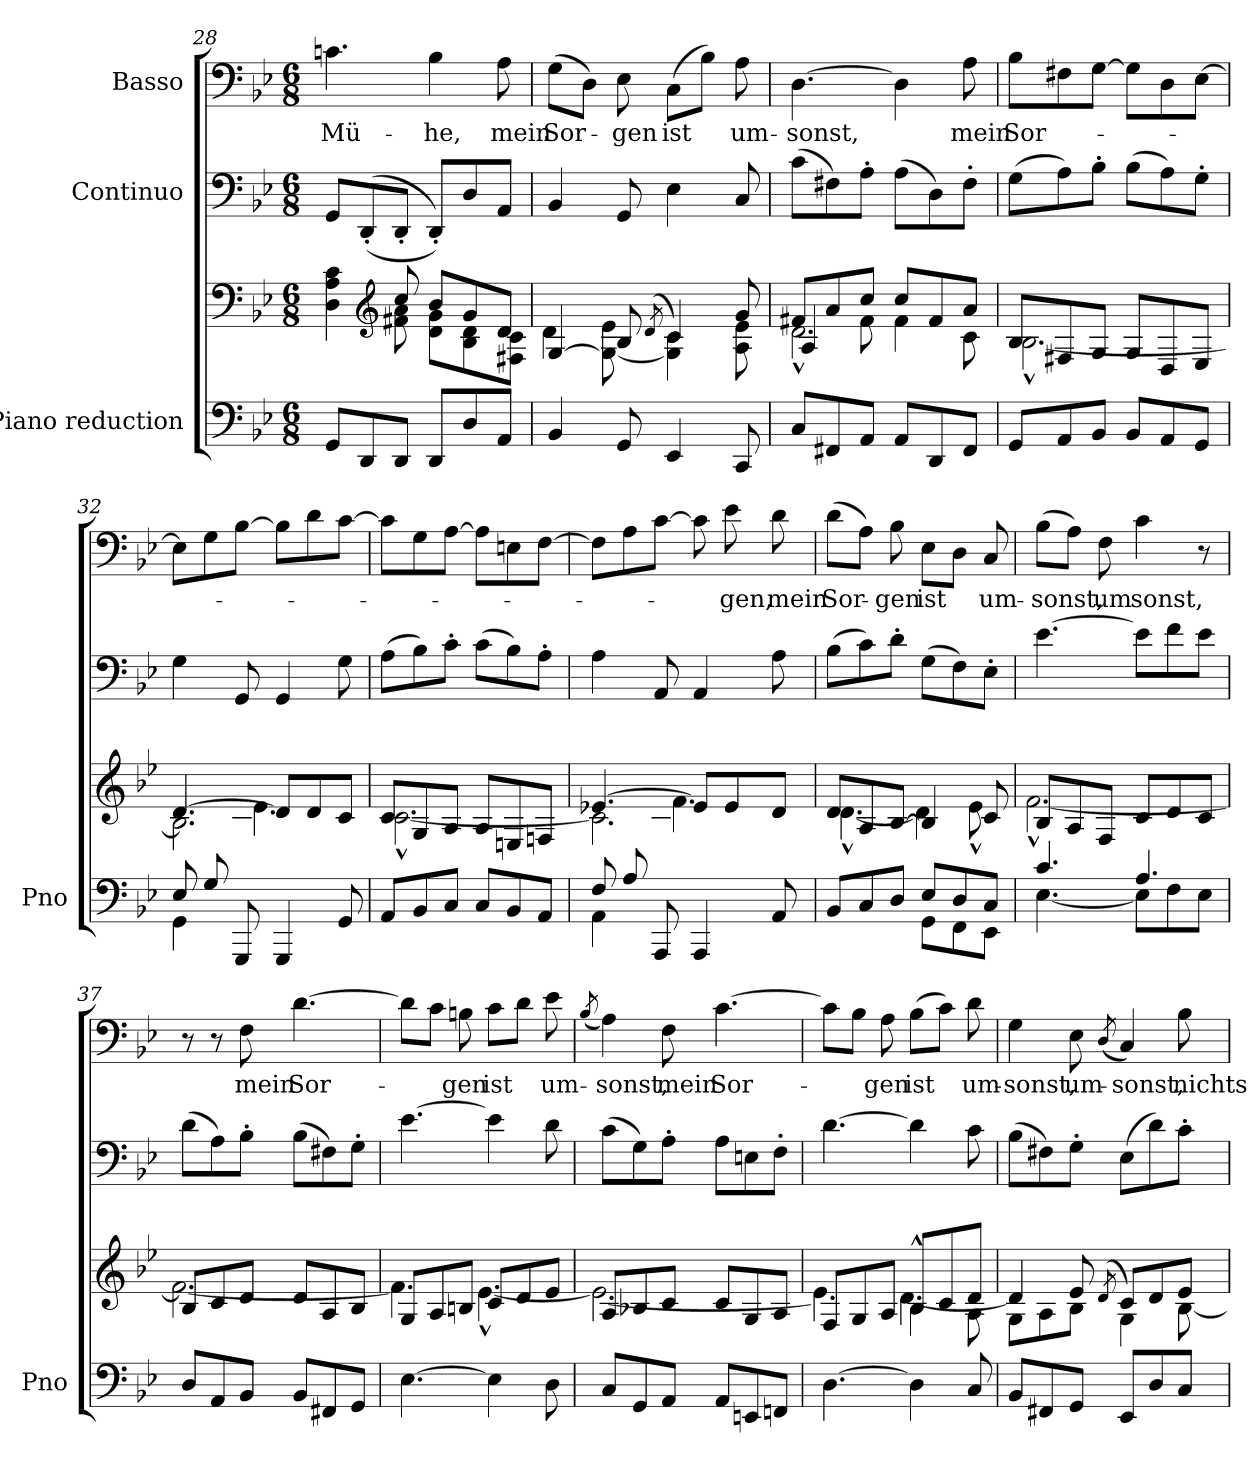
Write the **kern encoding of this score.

**kern	**kern	**kern	**kern	**text
*part3	*part3	*part2	*part1	*part1
*staff4	*staff3	*staff2	*staff1	*staff1
*I"Piano reduction	*	*I"Continuo	*I"Basso	*
*I'Pno	*	*	*	*
*clefF4	*clefF4	*clefF4	*clefF4	*
*k[b-e-]	*k[b-e-]	*k[b-e-]	*k[b-e-]	*
*M6/8	*M6/8	*M6/8	*M6/8	*
=28	=28	=28	=28	=28
*	*^	*	*	*
!	!	!	!	!	!LO:LY:b
8GG/L	4D\ 4A\ 4c\	4ryy	8GG/L	4.cn\	Mü-
8DD/	.	.	(<(<8DD'/	.	.
*	*clefG2	*	*	*	*
8DD/J	8cc/	8f#X\ 8a\	8DD'/J	.	.
!	!	!	!	!	!LO:LY:b
8DD/L	8b-/L	8d\ 8g\L	8DD'/L))	4B-\	-he,
8D/	8g/	8B-\ 8d\	8D/	.	.
!	!	!	!	!	!LO:LY:b
8AA/J	8d/J	8F#X\ 8c\J	8AA/J	8A\	mein
=29	=29	=29	=29	=29	=29
!	!	!	!	!	!LO:LY:b
4BB-/	[4G/	4d\	4BB-/	(>8G\L	Sor-
.	.	.	.	8D\J)	.
!	!	!	!	!	!LO:LY:b
8GG/	8B-/	8G\_ 8e-\	8GG/	8E-\	-gen
.	(<8qd/	.	.	.	.
!	!	!	!	!	!LO:LY:b
4EE-/	4c/)	4G\] 4c\	4E-\	(>8C\L	ist
.	.	.	.	8B-\J)	.
!	!	!	!	!	!LO:LY:b
8CC/	8g/	8A\ 8e-\	8C/	8A\	um-
=30	=30	=30	=30	=30	=30
*	*	*^	*	*	*
!	!	!	!	!	!	!LO:LY:b
8C/L	8f#X/L	2.d^^\	4A/	(>8c\L	[4.D\	-sonst,
8FF#X/	8a/	.	.	8F#X\)	.	.
8AA/J	8cc/J	.	8f#\	8A'\J	.	.
8AA/L	8cc/L	.	4f#\	(>8A\L	4D\]	.
8DD/	8f#/	.	.	8D\)	.	.
!	!	!	!	!	!	!LO:LY:b
8FF#/J	8a/J	.	8c\	8F#'\J	8A\	mein
!!LO:LB:g=z
=31	=31	=31	=31	=31	=31	=31
!	!	!	!	!	!	!LO:LY:b
*	*	*v	*v	*	*	*
8GG/L	8B-/L	[2.B-^^\	(>8G\L	8B-\L	Sor-
8AA/	8F#X/	.	8A\)	8F#X\	.
8BB-/J	8G/J	.	8B-'\J	[8G\J	.
8BB-/L	8G/L	.	(>8B-\L	8G\L]	.
8AA/	8D/	.	8A\)	8D\	.
8GG/J	8E-/J	.	8G'\J	[8E-\J	.
=32	=32	=32	=32	=32	=32
*^	*	*^	*	*	*
8E-/L	4GG\	[4.d/	2.B-\]	4ryy	4G\	8E-\L]	.
8G/	.	.	.	.	.	8G\	.
2ryy	8GGG/	.	.	8B-\J	8GG/	[8B-\J	.
.	4GGG/	8d/L]	.	4.e-\	4GG/	8B-\L]	.
.	.	8d/	.	.	.	8d\	.
.	8GG/	8c/J	.	.	8G\	[8c\J	.
*v	*v	*	*	*	*	*	*
*	*	*v	*v	*	*	*
=33	=33	=33	=33	=33	=33
8AA/L	8c/L	[2.c^^\	(>8A\L	8c\L]	.
8BB-/	8G/	.	8B-\)	8G\	.
8C/J	8A/J	.	8c'\J	[8A\J	.
8C/L	8A/L	.	(>8c\L	8A\L]	.
8BB-/	8En/	.	8B-\)	8En\	.
8AA/J	8Fn/J	.	8A'\J	[8F\J	.
=34	=34	=34	=34	=34	=34
*^	*	*^	*	*	*
8F/L	4AA\	[4.e-X/	2.c\]	4ryy	4A\	8F\L]	.
8A/	.	.	.	.	.	8A\	.
2ryy	8AAA/	.	.	8c\J	8AA/	[8c\J	.
.	4AAA/	8e-/L]	.	4.f\	4AA/	8c\]	.
!	!	!	!	!	!	!	!LO:LY:b
.	.	8e-/	.	.	.	8e-\	-gen,
!	!	!	!	!	!	!	!LO:LY:b
.	8AA/	8d/J	.	.	8A\	8d\	mein
*	*	*	*v	*v	*	*	*
=35	=35	=35	=35	=35	=35	=35
!	!	!	!	!	!	!LO:LY:b
8BB-/L	4.ryy	8d/L	[4.d^^\	(>8B-\L	(>8d\L	Sor-
8C/	.	8A/	.	8c\)	8A\J)	.
!	!	!	!	!	!	!LO:LY:b
8D/J	.	[8B-/J	.	8d'\J	8B-\	-gen
!	!	!	!	!	!	!LO:LY:b
8E-/L	8GG\L	4B-/]	4d\]	(>8G\L	8E-\L	ist
8D/	8FF\	.	.	8F\)	8D\J	.
!	!	!	!	!	!	!LO:LY:b
8C/J	8EE-\J	8c/	8e-^^\	8E-'\J	8C/	um-
=36	=36	=36	=36	=36	=36	=36
!	!	!	!	!	!	!LO:LY:b
4.c/	[4.E-\	8B-/L	[2.f^^\	[4.e-\	(>8B-\L	-sonst,
.	.	8A/	.	.	8A\J)	.
!	!	!	!	!	!	!LO:LY:b
.	.	8F/J	.	.	8F\	um
!	!	!	!	!	!	!LO:LY:b
4.A/	8E-\L]	8c/L	.	8e-\L]	4c\	sonst,
.	8F\	8d/	.	8f\	.	.
.	8E-\J	8c/J	.	8e-\J	8r	.
*v	*v	*	*	*	*	*
!!LO:LB:g=z
=37	=37	=37	=37	=37	=37
8D/L	8B-/L	2.f\_	(>8d\L	8r	.
8AA/	8c/	.	8A\)	8r	.
!	!	!	!	!	!LO:LY:b
8BB-/J	8d/J	.	8B-'\J	8F\	mein
!	!	!	!	!	!LO:LY:b
8BB-/L	8d/L	.	(>8B-\L	[4.d\	Sor-
8FF#X/	8A/	.	8F#X\)	.	.
8GG/J	8B-/J	.	8G'\J	.	.
=38	=38	=38	=38	=38	=38
[4.E-\	8G/L	4.f\]	[4.e-\	8d\L]	.
.	8A/	.	.	8c\J	.
!	!	!	!	!	!LO:LY:b
.	8Bn/J	.	.	8Bn\	-gen
!	!	!	!	!	!LO:LY:b
4E-\]	8c/L	[4.e-^^\	4e-\]	8c\L	ist
.	8d/	.	.	8d\J	.
!	!	!	!	!	!LO:LY:b
8D\	8e-/J	.	8d\	8e-\	um-
=39	=39	=39	=39	=39	=39
.	.	.	.	(<8qB-/	.
!	!	!	!	!	!LO:LY:b
8C/L	8A/L	2.e-\_	(>8c\L	4A\)	-sonst,
8GG/	8B-X/	.	8G\)	.	.
!	!	!	!	!	!LO:LY:b
8AA/J	8c/J	.	8A'\J	8F\	mein
!	!	!	!	!	!LO:LY:b
8AA/L	8c/L	.	8A\L	[4.c\	Sor-
8EEn/	8G/	.	8En\	.	.
8FFn/J	8A/J	.	8F'\J	.	.
=40	=40	=40	=40	=40	=40
*	*	*^	*	*	*
[4.D\	8F/L	4.e-\]	4.ryy	[4.d\	8c\L]	.
.	8G/	.	.	.	8B-\J	.
!	!	!	!	!	!	!LO:LY:b
.	8A/J	.	.	.	8A\	-gen
!	!	!	!	!	!	!LO:LY:b
4D\]	8B-/L	[4.d\	4B-^^\	4d\]	(>8B-\L	ist
.	8c/	.	.	.	8c\J)	.
!	!	!	!	!	!	!LO:LY:b
8C/	8d/J	.	8A\	8c\	8d\	um-
=41	=41	=41	=41	=41	=41	=41
!	!	!	!	!	!	!LO:LY:b
*	*	*v	*v	*	*	*
8BB-/L	4d/]	8G\L	(>8B-\L	4G\	sonst,
8FF#X/	.	8A\	8F#X\)	.	.
!	!	!	!	!	!LO:LY:b
8GG/J	8e-/	8B-\J	8G'\J	8E-\	um-
.	(<8qd/	.	.	(<8qD/	.
!	!	!	!	!	!LO:LY:b
8EE-/L	8c/L)	4G\	(>8E-\L	4C/)	sonst,
8D/	8d/	.	8d\)	.	.
!	!	!	!	!	!LO:LY:b
8C/J	8e-/J	[8B-\	8c'\J	8B-\	nichts
*	*v	*v	*	*	*
=	=	=	=	=
*-	*-	*-	*-	*-
